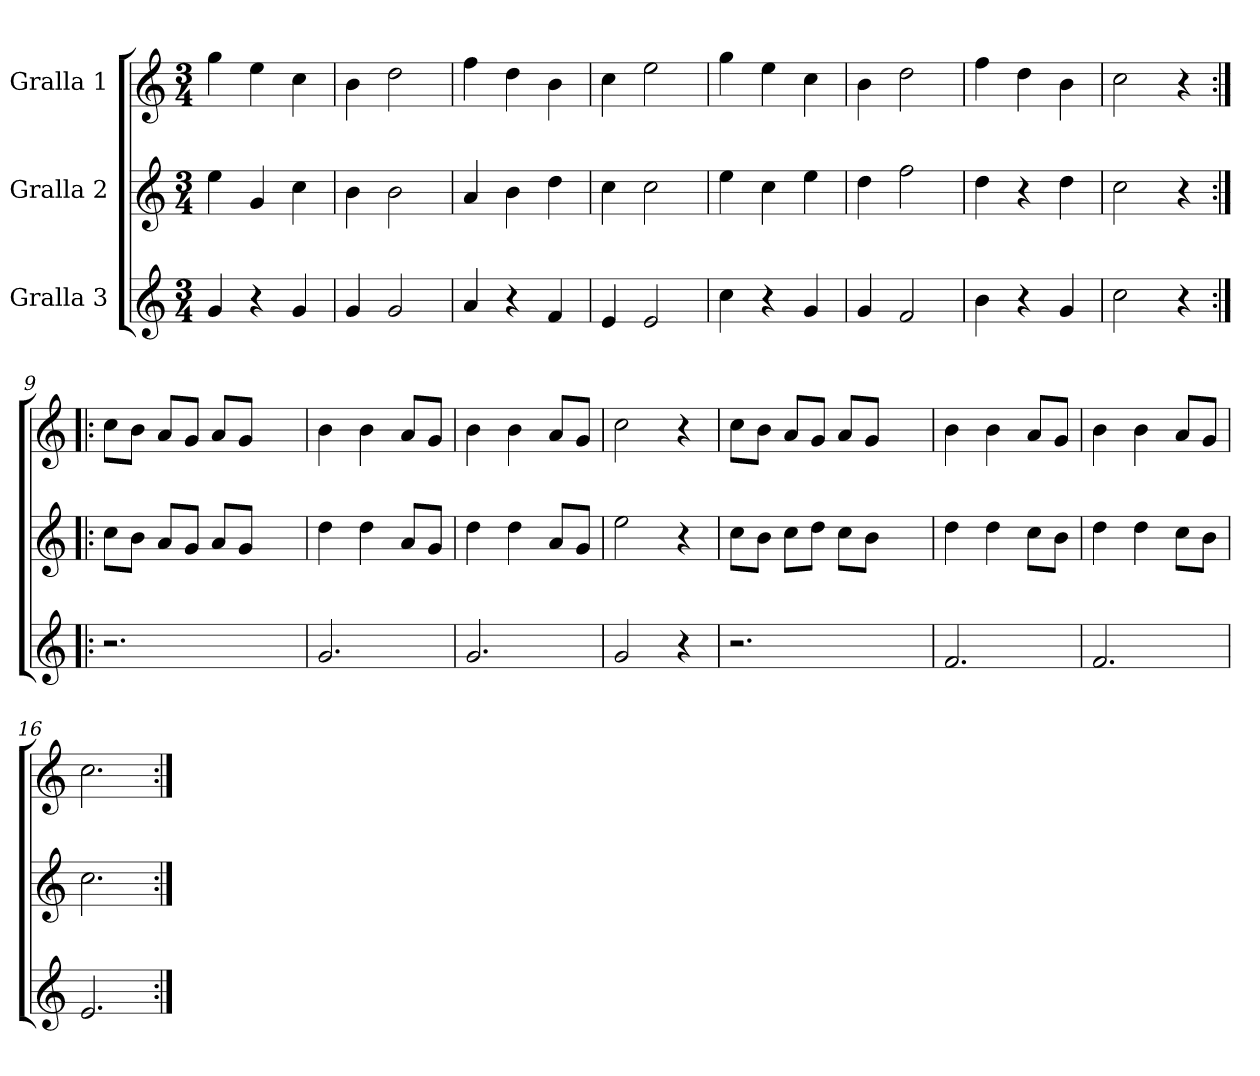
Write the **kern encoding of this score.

**kern	**kern	**kern
*part3	*part2	*part1
*staff3	*staff2	*staff1
*I"Gralla 3	*I"Gralla 2	*I"Gralla 1
*clefG2	*clefG2	*clefG2
*k[]	*k[]	*k[]
*M3/4	*M3/4	*M3/4
=1	=1	=1
4g/	4ee\	4gg\
4r	4g/	4ee\
4g/	4cc\	4cc\
=2	=2	=2
4g/	4b\	4b\
2g/	2b\	2dd\
=3	=3	=3
4a/	4a/	4ff\
4r	4b\	4dd\
4f/	4dd\	4b\
=4	=4	=4
4e/	4cc\	4cc\
2e/	2cc\	2ee\
=5	=5	=5
4cc\	4ee\	4gg\
4r	4cc\	4ee\
4g/	4ee\	4cc\
=6	=6	=6
4g/	4dd\	4b\
2f/	2ff\	2dd\
=7	=7	=7
4b\	4dd\	4ff\
4r	4r	4dd\
4g/	4dd\	4b\
=8	=8	=8
2cc\	2cc\	2cc\
4r	4r	4r
=9:|!|:	=9:|!|:	=9:|!|:
2.r	8cc\L	8cc\L
.	8b\J	8b\J
.	8a/L	8a/L
.	8g/J	8g/J
.	8a/L	8a/L
.	8g/J	8g/J
4ryy	4ryy	4ryy
=10	=10	=10
2.g/	4dd\	4b\
.	4dd\	4b\
.	8a/L	8a/L
.	8g/J	8g/J
!!LO:LB:g=z
=11	=11	=11
2.g/	4dd\	4b\
.	4dd\	4b\
.	8a/L	8a/L
.	8g/J	8g/J
=12	=12	=12
2g/	2ee\	2cc\
4r	4r	4r
=13	=13	=13
2.r	8cc\L	8cc\L
.	8b\J	8b\J
.	8cc\L	8a/L
.	8dd\J	8g/J
.	8cc\L	8a/L
.	8b\J	8g/J
4ryy	4ryy	4ryy
=14	=14	=14
2.f/	4dd\	4b\
.	4dd\	4b\
.	8cc\L	8a/L
.	8b\J	8g/J
=15	=15	=15
2.f/	4dd\	4b\
.	4dd\	4b\
.	8cc\L	8a/L
.	8b\J	8g/J
=16	=16	=16
2.e/	2.cc\	2.cc\
=:|!	=:|!	=:|!
*-	*-	*-
